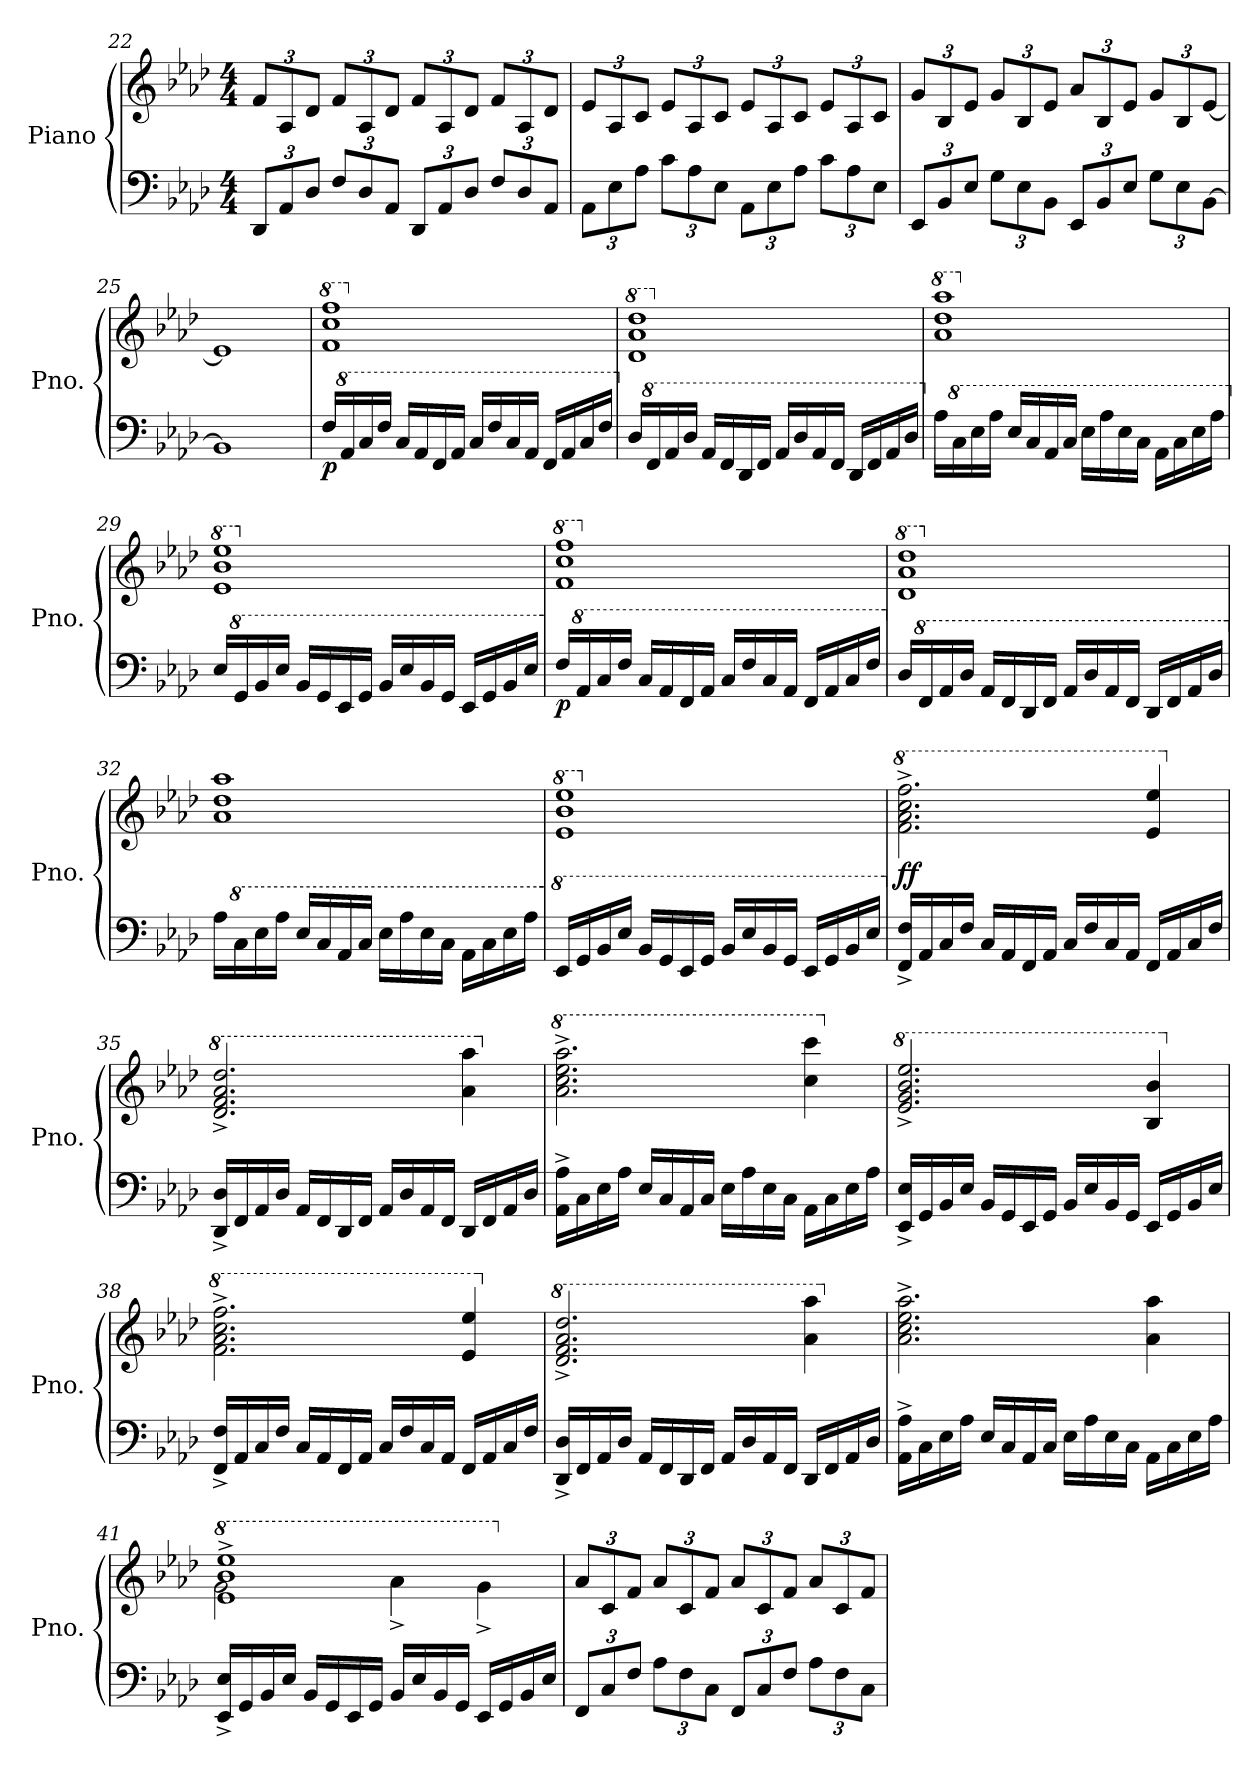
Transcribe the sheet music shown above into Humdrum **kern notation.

**kern	**kern	**dynam
*part1	*part1	*part1
*staff2	*staff1	*staff1/2
*I"Piano	*	*
*I'Pno.	*	*
!!LO:LB:g=z
*clefF4	*clefG2	*
*k[b-e-a-d-]	*k[b-e-a-d-]	*
*M4/4	*M4/4	*
*Xbrackettup	*Xbrackettup	*
=22	=22	=22
12DD-/L	12f/L	.
12AA-/	12A-/	.
12D-/J	12d-/J	.
12F/L	12f/L	.
12D-/	12A-/	.
12AA-/J	12d-/J	.
12DD-/L	12f/L	.
12AA-/	12A-/	.
12D-/J	12d-/J	.
12F/L	12f/L	.
12D-/	12A-/	.
12AA-/J	12d-/J	.
=23	=23	=23
12AA-\L	12e-/L	.
12E-\	12A-/	.
12A-\J	12c/J	.
12c\L	12e-/L	.
12A-\	12A-/	.
12E-\J	12c/J	.
12AA-\L	12e-/L	.
12E-\	12A-/	.
12A-\J	12c/J	.
12c\L	12e-/L	.
12A-\	12A-/	.
12E-\J	12c/J	.
=24	=24	=24
12EE-/L	12g/L	.
12BB-/	12B-/	.
12E-/J	12e-/J	.
12G\L	12g/L	.
12E-\	12B-/	.
12BB-\J	12e-/J	.
12EE-/L	12a-/L	.
12BB-/	12B-/	.
12E-/J	12e-/J	.
12G\L	12g/L	.
12E-\	12B-/	.
[12BB-\J	[12e-/J	.
=25	=25	=25
1BB-]	1e-]	.
!!LO:LB:g=z
=26	=26	=26
*	*8va	*
!	!	!LO:DY:b=2
16F/LL	1ff 1ccc 1fff	p
*8va	*	*
16A-/	.	.
16c/	.	.
16f/JJ	.	.
16c/LL	.	.
16A-/	.	.
16F/	.	.
16A-/JJ	.	.
16c/LL	.	.
16f/	.	.
16c/	.	.
16A-/JJ	.	.
16F/LL	.	.
16A-/	.	.
16c/	.	.
16f/JJ	.	.
=27	=27	=27
*X8va	*	*
*	*X8va	*
*	*8va	*
16D-/LL	1dd- 1aa- 1ddd-	.
*8va	*	*
16F/	.	.
16A-/	.	.
16d-/JJ	.	.
16A-/LL	.	.
16F/	.	.
16D-/	.	.
16F/JJ	.	.
16A-/LL	.	.
16d-/	.	.
16A-/	.	.
16F/JJ	.	.
16D-/LL	.	.
16F/	.	.
16A-/	.	.
16d-/JJ	.	.
!!LO:LB:g=z
=28	=28	=28
*X8va	*	*
*	*X8va	*
*	*8va	*
16A-\LL	1aa- 1ddd- 1aaa-	.
*8va	*	*
16c\	.	.
16e-\	.	.
16a-\JJ	.	.
16e-/LL	.	.
16c/	.	.
16A-/	.	.
16c/JJ	.	.
16e-\LL	.	.
16a-\	.	.
16e-\	.	.
16c\JJ	.	.
16A-\LL	.	.
16c\	.	.
16e-\	.	.
16a-\JJ	.	.
=29	=29	=29
*X8va	*	*
*	*X8va	*
*	*8va	*
16E-/LL	1ee- 1bb- 1eee-	.
*8va	*	*
16G/	.	.
16B-/	.	.
16e-/JJ	.	.
16B-/LL	.	.
16G/	.	.
16E-/	.	.
16G/JJ	.	.
16B-/LL	.	.
16e-/	.	.
16B-/	.	.
16G/JJ	.	.
16E-/LL	.	.
16G/	.	.
16B-/	.	.
16e-/JJ	.	.
!!LO:LB:g=z
=30	=30	=30
*X8va	*	*
*	*X8va	*
*	*8va	*
!	!	!LO:DY:b=2
16F/LL	1ff 1ccc 1fff	p
*8va	*	*
16A-/	.	.
16c/	.	.
16f/JJ	.	.
16c/LL	.	.
16A-/	.	.
16F/	.	.
16A-/JJ	.	.
16c/LL	.	.
16f/	.	.
16c/	.	.
16A-/JJ	.	.
16F/LL	.	.
16A-/	.	.
16c/	.	.
16f/JJ	.	.
=31	=31	=31
*X8va	*	*
*	*X8va	*
*	*8va	*
16D-/LL	1dd- 1aa- 1ddd-	.
*8va	*	*
16F/	.	.
16A-/	.	.
16d-/JJ	.	.
16A-/LL	.	.
16F/	.	.
16D-/	.	.
16F/JJ	.	.
16A-/LL	.	.
16d-/	.	.
16A-/	.	.
16F/JJ	.	.
16D-/LL	.	.
16F/	.	.
16A-/	.	.
16d-/JJ	.	.
!!LO:PB:g=z
=32	=32	=32
*X8va	*	*
*	*X8va	*
16A-\LL	1a- 1dd- 1aa-	.
*8va	*	*
16c\	.	.
16e-\	.	.
16a-\JJ	.	.
16e-/LL	.	.
16c/	.	.
16A-/	.	.
16c/JJ	.	.
16e-\LL	.	.
16a-\	.	.
16e-\	.	.
16c\JJ	.	.
16A-\LL	.	.
16c\	.	.
16e-\	.	.
16a-\JJ	.	.
=33	=33	=33
*X8va	*	*
*8va	*	*
*	*8va	*
16E-/LL	1ee- 1bb- 1eee-	.
16G/	.	.
16B-/	.	.
16e-/JJ	.	.
16B-/LL	.	.
16G/	.	.
16E-/	.	.
16G/JJ	.	.
16B-/LL	.	.
16e-/	.	.
16B-/	.	.
16G/JJ	.	.
16E-/LL	.	.
16G/	.	.
16B-/	.	.
16e-/JJ	.	.
!!LO:LB:g=z
=34	=34	=34
*X8va	*	*
*	*X8va	*
*	*8va	*
!	!	!LO:DY:b
16FF/^ 16F/^LL	2.ff\^ 2.aa-\^ 2.ccc\^ 2.fff\^	ff
16AA-/	.	.
16C/	.	.
16F/JJ	.	.
16C/LL	.	.
16AA-/	.	.
16FF/	.	.
16AA-/JJ	.	.
16C/LL	.	.
16F/	.	.
16C/	.	.
16AA-/JJ	.	.
16FF/LL	4ee-/ 4eee-/	.
16AA-/	.	.
16C/	.	.
16F/JJ	.	.
=35	=35	=35
*	*X8va	*
*	*8va	*
16DD-/^ 16D-/^LL	2.dd-/^ 2.ff/^ 2.aa-/^ 2.ddd-/^	.
16FF/	.	.
16AA-/	.	.
16D-/JJ	.	.
16AA-/LL	.	.
16FF/	.	.
16DD-/	.	.
16FF/JJ	.	.
16AA-/LL	.	.
16D-/	.	.
16AA-/	.	.
16FF/JJ	.	.
16DD-/LL	4aa-\ 4aaa-\	.
16FF/	.	.
16AA-/	.	.
16D-/JJ	.	.
!!LO:LB:g=z
=36	=36	=36
*	*X8va	*
*	*8va	*
16AA-\^ 16A-\^LL	2.aa-\^ 2.ccc\^ 2.eee-\^ 2.aaa-\^	.
16C\	.	.
16E-\	.	.
16A-\JJ	.	.
16E-/LL	.	.
16C/	.	.
16AA-/	.	.
16C/JJ	.	.
16E-\LL	.	.
16A-\	.	.
16E-\	.	.
16C\JJ	.	.
16AA-\LL	4ccc\ 4cccc\	.
16C\	.	.
16E-\	.	.
16A-\JJ	.	.
=37	=37	=37
*	*X8va	*
*	*8va	*
16EE-/^ 16E-/^LL	2.ee-/^ 2.gg/^ 2.bb-/^ 2.eee-/^	.
16GG/	.	.
16BB-/	.	.
16E-/JJ	.	.
16BB-/LL	.	.
16GG/	.	.
16EE-/	.	.
16GG/JJ	.	.
16BB-/LL	.	.
16E-/	.	.
16BB-/	.	.
16GG/JJ	.	.
16EE-/LL	4b-/ 4bb-/	.
16GG/	.	.
16BB-/	.	.
16E-/JJ	.	.
!!LO:LB:g=z
=38	=38	=38
*	*X8va	*
*	*8va	*
16FF/^ 16F/^LL	2.ff\^ 2.aa-\^ 2.ccc\^ 2.fff\^	.
16AA-/	.	.
16C/	.	.
16F/JJ	.	.
16C/LL	.	.
16AA-/	.	.
16FF/	.	.
16AA-/JJ	.	.
16C/LL	.	.
16F/	.	.
16C/	.	.
16AA-/JJ	.	.
16FF/LL	4ee-/ 4eee-/	.
16AA-/	.	.
16C/	.	.
16F/JJ	.	.
=39	=39	=39
*	*X8va	*
*	*8va	*
16DD-/^ 16D-/^LL	2.dd-/^ 2.ff/^ 2.aa-/^ 2.ddd-/^	.
16FF/	.	.
16AA-/	.	.
16D-/JJ	.	.
16AA-/LL	.	.
16FF/	.	.
16DD-/	.	.
16FF/JJ	.	.
16AA-/LL	.	.
16D-/	.	.
16AA-/	.	.
16FF/JJ	.	.
16DD-/LL	4aa-\ 4aaa-\	.
16FF/	.	.
16AA-/	.	.
16D-/JJ	.	.
!!LO:LB:g=z
=40	=40	=40
*	*X8va	*
16AA-\^ 16A-\^LL	2.a-\^ 2.cc\^ 2.ee-\^ 2.aa-\^	.
16C\	.	.
16E-\	.	.
16A-\JJ	.	.
16E-/LL	.	.
16C/	.	.
16AA-/	.	.
16C/JJ	.	.
16E-\LL	.	.
16A-\	.	.
16E-\	.	.
16C\JJ	.	.
16AA-\LL	4a-\ 4aa-\	.
16C\	.	.
16E-\	.	.
16A-\JJ	.	.
=41	=41	=41
*	*8va	*
*	*^	*
16EE-/^ 16E-/^LL	1ee-^ 1bb-^ 1eee-^	2gg\	.
16GG/	.	.	.
16BB-/	.	.	.
16E-/JJ	.	.	.
16BB-/LL	.	.	.
16GG/	.	.	.
16EE-/	.	.	.
16GG/JJ	.	.	.
16BB-/LL	.	4aa-^\	.
16E-/	.	.	.
16BB-/	.	.	.
16GG/JJ	.	.	.
16EE-/LL	.	4gg^\	.
16GG/	.	.	.
16BB-/	.	.	.
16E-/JJ	.	.	.
*	*v	*v	*
=42	=42	=42
*	*X8va	*
12FF/L	12a-/L	.
12C/	12c/	.
12F/J	12f/J	.
12A-\L	12a-/L	.
12F\	12c/	.
12C\J	12f/J	.
12FF/L	12a-/L	.
12C/	12c/	.
12F/J	12f/J	.
12A-\L	12a-/L	.
12F\	12c/	.
12C\J	12f/J	.
=	=	=
*-	*-	*-
